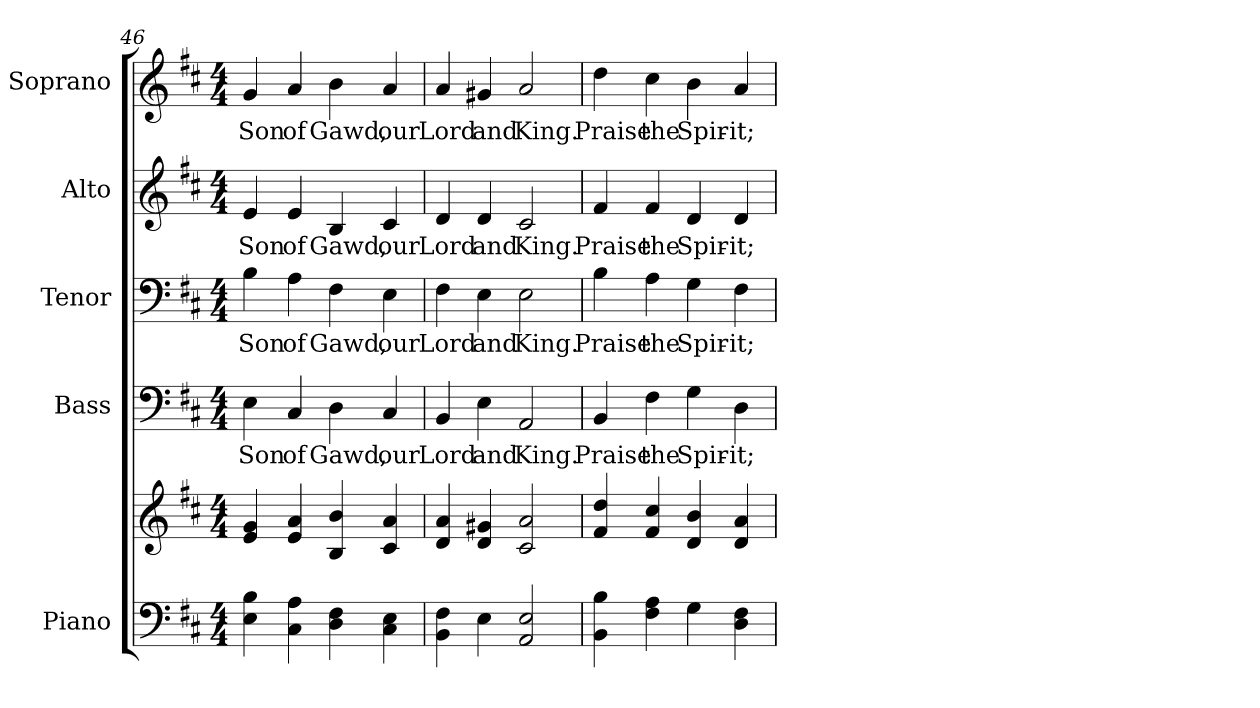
**kern	**kern	**kern	**text	**kern	**text	**kern	**text	**kern	**text
*part5	*part5	*part4	*part4	*part3	*part3	*part2	*part2	*part1	*part1
*staff6	*staff5	*staff4	*staff4	*staff3	*staff3	*staff2	*staff2	*staff1	*staff1
*I"Piano	*	*I"Bass	*	*I"Tenor	*	*I"Alto	*	*I"Soprano	*
*I'Pno.	*	*I'B.	*	*I'T.	*	*I'A.	*	*I'S.	*
*clefF4	*clefG2	*clefF4	*	*clefF4	*	*clefG2	*	*clefG2	*
*k[f#c#]	*k[f#c#]	*k[f#c#]	*	*k[f#c#]	*	*k[f#c#]	*	*k[f#c#]	*
*D:	*D:	*D:	*	*D:	*	*D:	*	*D:	*
*M4/4	*M4/4	*M4/4	*	*M4/4	*	*M4/4	*	*M4/4	*
=46	=46	=46	=46	=46	=46	=46	=46	=46	=46
!	!	!	!LO:LY:b:color=#000000	!	!	!	!	!	!
!	!	!	!	!	!LO:LY:b:color=#000000	!	!	!	!
!	!	!	!	!	!	!	!LO:LY:b:color=#000000	!	!
!	!	!	!	!	!	!	!	!	!LO:LY:b:color=#000000
4Ei\ 4Bi	4ei/ 4gi	4Ei\	Son	4Bi\	Son	4ei/	Son	4gi/	Son
!	!	!	!LO:LY:b:color=#000000	!	!	!	!	!	!
!	!	!	!	!	!LO:LY:b:color=#000000	!	!	!	!
!	!	!	!	!	!	!	!LO:LY:b:color=#000000	!	!
!	!	!	!	!	!	!	!	!	!LO:LY:b:color=#000000
4C#i\ 4Ai	4ei/ 4ai	4C#i/	of	4Ai\	of	4ei/	of	4ai/	of
!	!	!	!LO:LY:b:color=#000000	!	!	!	!	!	!
!	!	!	!	!	!LO:LY:b:color=#000000	!	!	!	!
!	!	!	!	!	!	!	!LO:LY:b:color=#000000	!	!
!	!	!	!	!	!	!	!	!	!LO:LY:b:color=#000000
4Di\ 4F#i	4Bi/ 4bi	4Di\	Gawd,	4F#i\	Gawd,	4Bi/	Gawd,	4bi\	Gawd,
!	!	!	!LO:LY:b:color=#000000	!	!	!	!	!	!
!	!	!	!	!	!LO:LY:b:color=#000000	!	!	!	!
!	!	!	!	!	!	!	!LO:LY:b:color=#000000	!	!
!	!	!	!	!	!	!	!	!	!LO:LY:b:color=#000000
4C#i\ 4Ei	4c#i/ 4ai	4C#i/	our	4Ei\	our	4c#i/	our	4ai/	our
!!LO:PB:g=z
=47	=47	=47	=47	=47	=47	=47	=47	=47	=47
!	!	!	!LO:LY:b:color=#000000	!	!	!	!	!	!
!	!	!	!	!	!LO:LY:b:color=#000000	!	!	!	!
!	!	!	!	!	!	!	!LO:LY:b:color=#000000	!	!
!	!	!	!	!	!	!	!	!	!LO:LY:b:color=#000000
4BBi\ 4F#i	4di/ 4ai	4BBi/	Lord	4F#i\	Lord	4di/	Lord	4ai/	Lord
!	!	!	!LO:LY:b:color=#000000	!	!	!	!	!	!
!	!	!	!	!	!LO:LY:b:color=#000000	!	!	!	!
!	!	!	!	!	!	!	!LO:LY:b:color=#000000	!	!
!	!	!	!	!	!	!	!	!	!LO:LY:b:color=#000000
4Ei\	4di/ 4g#Xi	4Ei\	and	4Ei\	and	4di/	and	4g#Xi/	and
!	!	!	!LO:LY:b:color=#000000	!	!	!	!	!	!
!	!	!	!	!	!LO:LY:b:color=#000000	!	!	!	!
!	!	!	!	!	!	!	!LO:LY:b:color=#000000	!	!
!	!	!	!	!	!	!	!	!	!LO:LY:b:color=#000000
2AAi/ 2Ei	2c#i/ 2ai	2AAi/	King.	2Ei\	King.	2c#i/	King.	2ai/	King.
=48	=48	=48	=48	=48	=48	=48	=48	=48	=48
!	!	!	!LO:LY:b:color=#000000	!	!	!	!	!	!
!	!	!	!	!	!LO:LY:b:color=#000000	!	!	!	!
!	!	!	!	!	!	!	!LO:LY:b:color=#000000	!	!
!	!	!	!	!	!	!	!	!	!LO:LY:b:color=#000000
4BBi\ 4Bi	4f#i/ 4ddi	4BBi/	Praise	4Bi\	Praise	4f#i/	Praise	4ddi\	Praise
!	!	!	!LO:LY:b:color=#000000	!	!	!	!	!	!
!	!	!	!	!	!LO:LY:b:color=#000000	!	!	!	!
!	!	!	!	!	!	!	!LO:LY:b:color=#000000	!	!
!	!	!	!	!	!	!	!	!	!LO:LY:b:color=#000000
4F#i\ 4Ai	4f#i/ 4cc#i	4F#i\	the	4Ai\	the	4f#i/	the	4cc#i\	the
!	!	!	!LO:LY:b:color=#000000	!	!	!	!	!	!
!	!	!	!	!	!LO:LY:b:color=#000000	!	!	!	!
!	!	!	!	!	!	!	!LO:LY:b:color=#000000	!	!
!	!	!	!	!	!	!	!	!	!LO:LY:b:color=#000000
4Gi\	4di/ 4bi	4Gi\	Spir-	4Gi\	Spir-	4di/	Spir-	4bi\	Spir-
!	!	!	!LO:LY:b:color=#000000	!	!	!	!	!	!
!	!	!	!	!	!LO:LY:b:color=#000000	!	!	!	!
!	!	!	!	!	!	!	!LO:LY:b:color=#000000	!	!
!	!	!	!	!	!	!	!	!	!LO:LY:b:color=#000000
4Di\ 4F#i	4di/ 4ai	4Di\	-it;	4F#i\	-it;	4di/	-it;	4ai/	-it;
=	=	=	=	=	=	=	=	=	=
*-	*-	*-	*-	*-	*-	*-	*-	*-	*-
